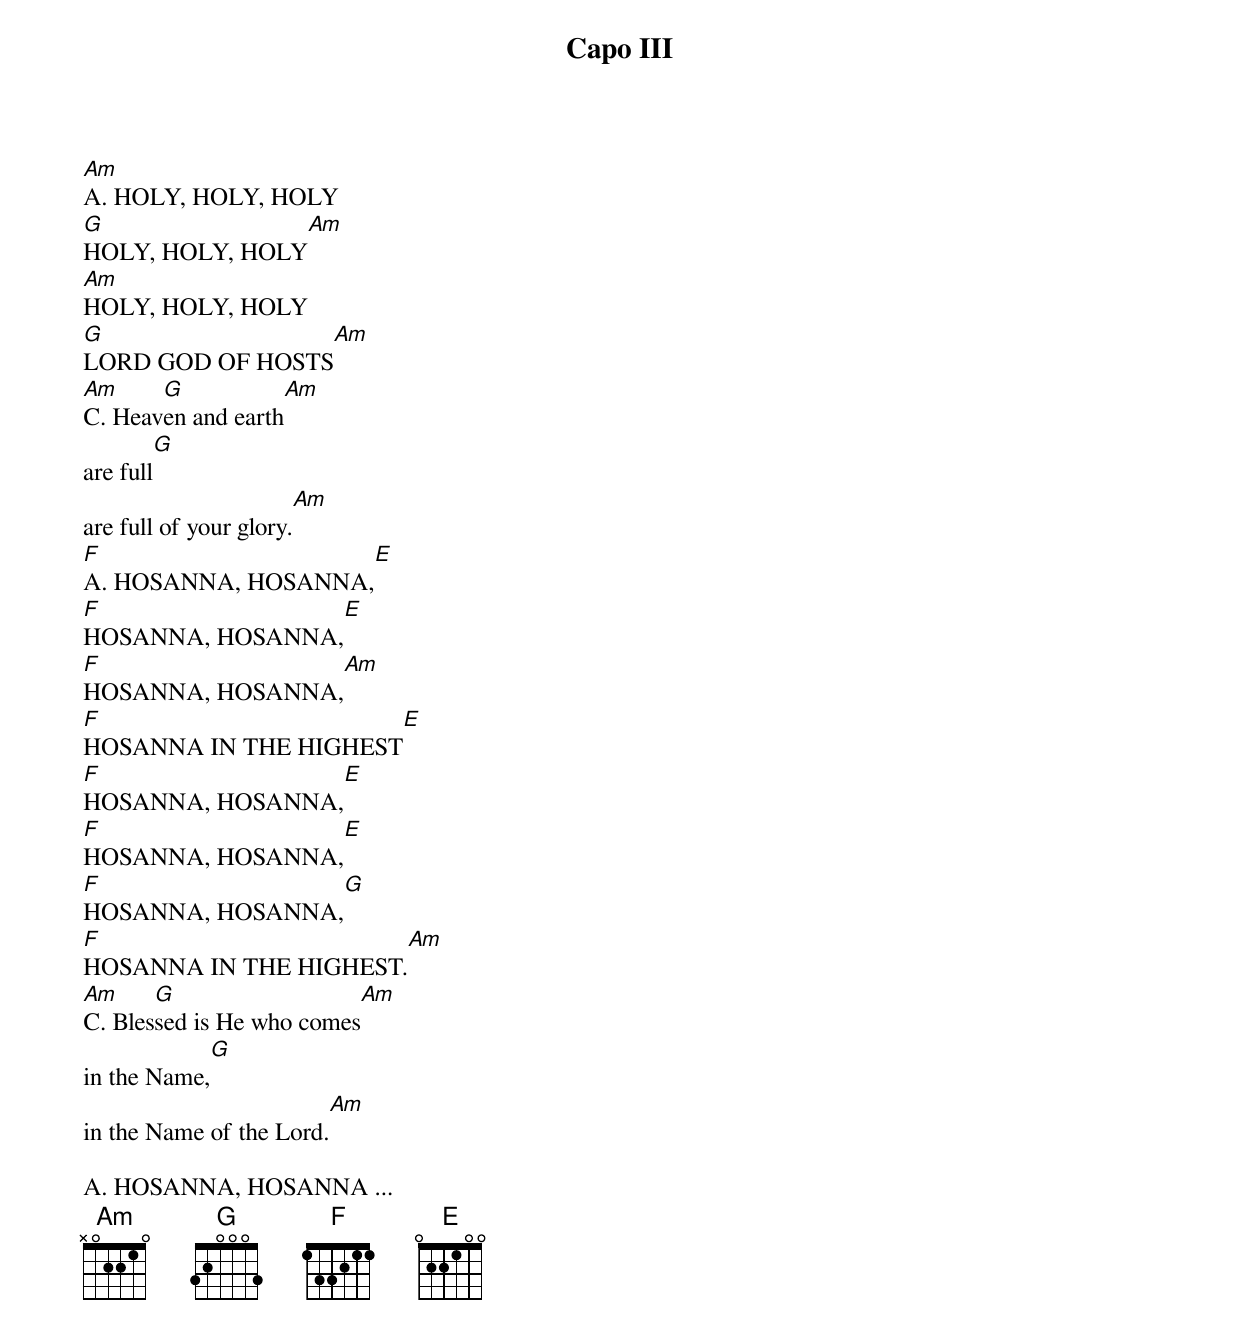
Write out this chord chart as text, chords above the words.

Capo III
Am
A. HOLY, HOLY, HOLY
G                   Am
HOLY, HOLY, HOLY
Am
HOLY, HOLY, HOLY
G                         Am
LORD GOD OF HOSTS
Am     G               Am
C. Heaven and earth
           G
are full
                                   Am
are full of your glory.
F                                E
A. HOSANNA, HOSANNA,
F                                E
HOSANNA, HOSANNA,
F                                Am
HOSANNA, HOSANNA,
F                                E
HOSANNA IN THE HIGHEST
F                                E
HOSANNA, HOSANNA,
F                                E
HOSANNA, HOSANNA,
F                                G
HOSANNA, HOSANNA,
F                                Am
HOSANNA IN THE HIGHEST.
Am     G                         Am
C. Blessed is He who comes
                  G
in the Name,
                                Am
in the Name of the Lord.

A. HOSANNA, HOSANNA ...
